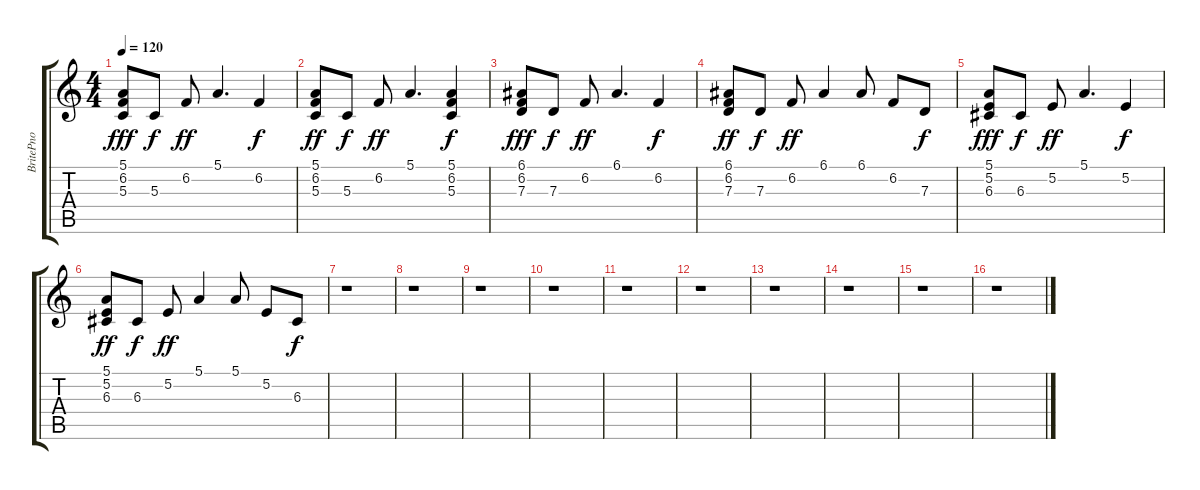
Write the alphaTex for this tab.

\track ("BritePno" "BritePno") {instrument brightacousticpiano}
\staff {score tabs}
\tuning (E4 B3 G3 D3 A2 E2) {hide}
\ts (4 4)
\tempo 120
\clef g2
\ks c
(5.1 6.2 5.3).8{dy fff} 5.3.8{dy f} 6.2.8{dy ff} 5.1.4{d} 6.2.4{dy f} |
(5.1 6.2 5.3).8{dy ff} 5.3.8{dy f} 6.2.8{dy ff} 5.1.4{d} (5.1 6.2 5.3).4{dy f} |
(6.1 6.2 7.3).8{dy fff} 7.3.8{dy f} 6.2.8{dy ff} 6.1.4{d} 6.2.4{dy f} |
(6.1 6.2 7.3).8{dy ff} 7.3.8{dy f} 6.2.8{dy ff} 6.1.4 6.1.8 6.2.8 7.3.8{dy f} |
(5.1 5.2 6.3).8{dy fff} 6.3.8{dy f} 5.2.8{dy ff} 5.1.4{d} 5.2.4{dy f} |
(5.1 5.2 6.3).8{dy ff} 6.3.8{dy f} 5.2.8{dy ff} 5.1.4 5.1.8 5.2.8 6.3.8{dy f} |
r.1 |
r.1 |
r.1 |
r.1 |
r.1 |
r.1 |
r.1 |
r.1 |
r.1 |
r.1
